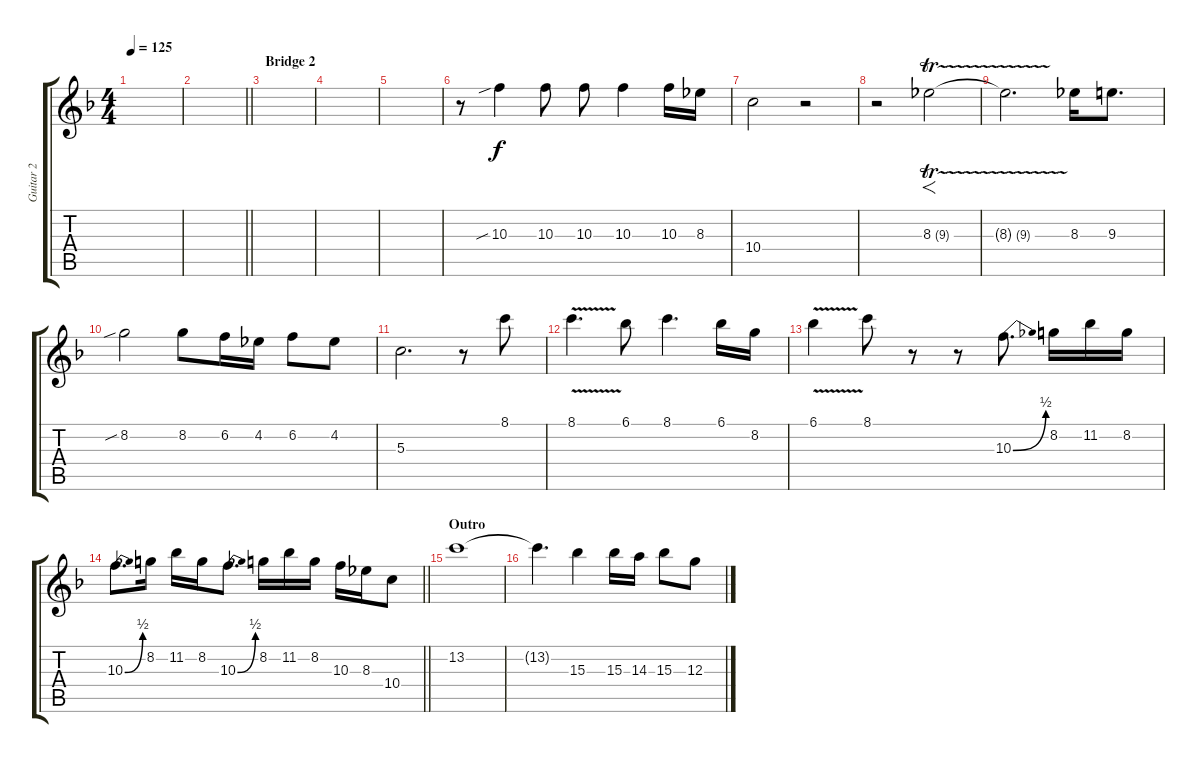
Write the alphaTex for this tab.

\track ("Guitar 2" "Guitar 2") {instrument electricguitarclean}
\staff {score tabs}
\tuning (E4 B3 G3 D3 A2 E2) {hide}
\ts (4 4)
\tempo 125
\clef g2
\ks f
|
\barLineRight lightlight
|
\section ("" "Bridge 2")
|
|
|
r.8{instrument electricguitarclean} 10.3{sib}.4 10.3.8 10.3.8 10.3.4 10.3.16 8.3.16 |
10.4.2 r.2 |
r.2 8.3{tr (9 32)}.2{f} |
8.3{tr (9 32) t}.2{d} 8.3.16 9.3.8{d} |
8.2{sib}.2 8.2.8 6.2.16 4.2.16 6.2.8 4.2.8 |
5.3.2{d} r.8 8.1.8 |
8.1{v}.4{d} 6.1.8 8.1.4{d} 6.1.16 8.2.16 |
6.1{v}.4 8.1.8 r.8 r.8 10.3{be (bend 0 0 60 2)}.8{d} 8.2.16 11.2.16 8.2.16 |
\barLineRight lightlight
10.3{be (bend 0 0 60 2)}.8{d} 8.2.16 11.2.16 8.2.16 10.3{be (bend 0 0 60 2)}.8{d} 8.2.16 11.2.16 8.2.16 10.3.16 8.3.16 10.4.8 |
\section ("" "Outro")
13.2.1 |
13.2{t}.4{d} 15.3.4 15.3.16 14.3.16 15.3.8 12.3.8
